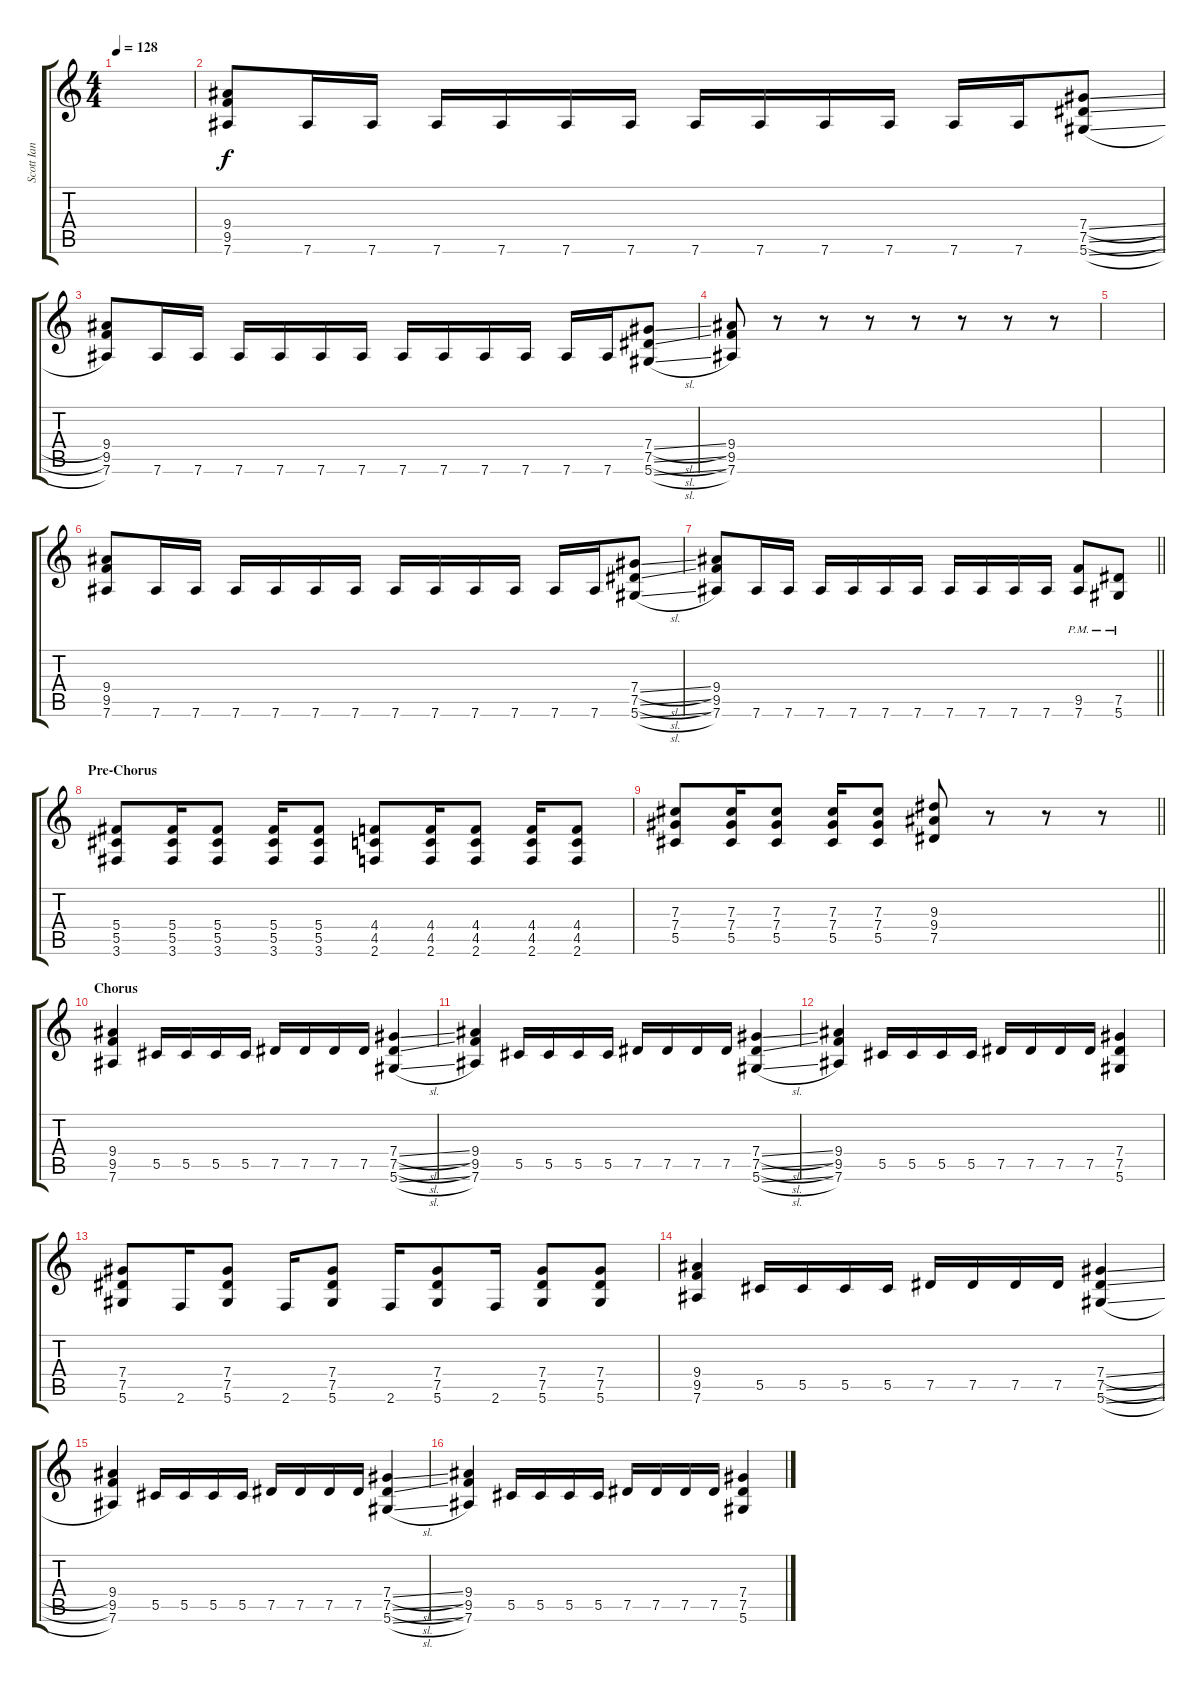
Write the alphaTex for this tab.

\track ("Scott Ian (Lead Guitar)" "Scott Ian ") {instrument distortionguitar}
\staff {score tabs}
\tuning (Eb4 Bb3 Gb3 Db3 Ab2 Eb2) {hide}
\ts (4 4)
\tempo 128
\clef g2
\ks c
|
(9.4 9.5 7.6).8 7.6.16 7.6.16 7.6.16 7.6.16 7.6.16 7.6.16 7.6.16 7.6.16 7.6.16 7.6.16 7.6.16 7.6.16 (7.4{sl} 7.5{sl} 5.6{sl}).8 |
(9.4 9.5 7.6).8 7.6.16 7.6.16 7.6.16 7.6.16 7.6.16 7.6.16 7.6.16 7.6.16 7.6.16 7.6.16 7.6.16 7.6.16 (7.4{sl} 7.5{sl} 5.6{sl}).8 |
(9.4 9.5 7.6).8 r.8 r.8 r.8 r.8 r.8 r.8 r.8 |
|
(9.4 9.5 7.6).8 7.6.16 7.6.16 7.6.16 7.6.16 7.6.16 7.6.16 7.6.16 7.6.16 7.6.16 7.6.16 7.6.16 7.6.16 (7.4{sl} 7.5{sl} 5.6{sl}).8 |
\barLineRight lightlight
(9.4 9.5 7.6).8 7.6.16 7.6.16 7.6.16 7.6.16 7.6.16 7.6.16 7.6.16 7.6.16 7.6.16 7.6.16 (9.5{pm} 7.6{pm}).8 (7.5{pm} 5.6{pm}).8 |
\section ("" "Pre-Chorus")
(5.4 5.5 3.6).8 (5.4 5.5 3.6).16 (5.4 5.5 3.6).8 (5.4 5.5 3.6).16 (5.4 5.5 3.6).8 (4.4 4.5 2.6).8 (4.4 4.5 2.6).16 (4.4 4.5 2.6).8 (4.4 4.5 2.6).16 (4.4 4.5 2.6).8 |
\barLineRight lightlight
(7.3 7.4 5.5).8 (7.3 7.4 5.5).16 (7.3 7.4 5.5).8 (7.3 7.4 5.5).16 (7.3 7.4 5.5).8 (9.3 9.4 7.5).8 r.8 r.8 r.8 |
\section ("" "Chorus")
(9.4 9.5 7.6).4 5.5.16 5.5.16 5.5.16 5.5.16 7.5.16 7.5.16 7.5.16 7.5.16 (7.4{sl} 7.5{sl} 5.6{sl}).4 |
(9.4 9.5 7.6).4 5.5.16 5.5.16 5.5.16 5.5.16 7.5.16 7.5.16 7.5.16 7.5.16 (7.4{sl} 7.5{sl} 5.6{sl}).4 |
(9.4 9.5 7.6).4 5.5.16 5.5.16 5.5.16 5.5.16 7.5.16 7.5.16 7.5.16 7.5.16 (7.4 7.5 5.6).4 |
(7.4 7.5 5.6).8 2.6.16 (7.4 7.5 5.6).8 2.6.16 (7.4 7.5 5.6).8 2.6.16 (7.4 7.5 5.6).8 2.6.16 (7.4 7.5 5.6).8 (7.4 7.5 5.6).8 |
(9.4 9.5 7.6).4 5.5.16 5.5.16 5.5.16 5.5.16 7.5.16 7.5.16 7.5.16 7.5.16 (7.4{sl} 7.5{sl} 5.6{sl}).4 |
(9.4 9.5 7.6).4 5.5.16 5.5.16 5.5.16 5.5.16 7.5.16 7.5.16 7.5.16 7.5.16 (7.4{sl} 7.5{sl} 5.6{sl}).4 |
(9.4 9.5 7.6).4 5.5.16 5.5.16 5.5.16 5.5.16 7.5.16 7.5.16 7.5.16 7.5.16 (7.4 7.5 5.6).4
